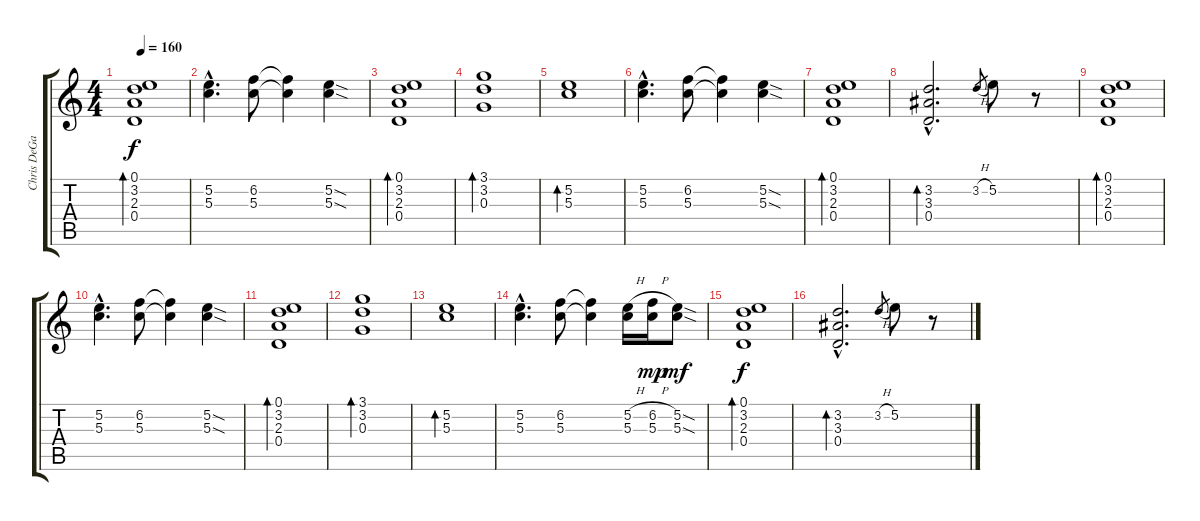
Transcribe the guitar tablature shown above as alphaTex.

\track ("Chris DeGarmo" "Chris DeGa") {instrument distortionguitar}
\staff {score tabs}
\tuning (E4 B3 G3 D3 A2 E2) {hide}
\ts (4 4)
\tempo 160
\clef g2
\ks c
(0.1 3.2 2.3 0.4).1{bd 120 dy f} |
(5.2{hac} 5.3{hac}).4{d} (6.2 5.3).8 (6.2{t} 5.3{t}).4 (5.2{sod} 5.3{sod}).4 |
(0.1 3.2 2.3 0.4).1{bd 120} |
(3.1 3.2 0.3).1{bd 120} |
(5.2 5.3).1{bd 120} |
(5.2{hac} 5.3{hac}).4{d} (6.2 5.3).8 (6.2{t} 5.3{t}).4 (5.2{sod} 5.3{sod}).4 |
(0.1 3.2 2.3 0.4).1{bd 120} |
(3.2{hac} 3.3{hac} 0.4{hac}).2{d bd 120} 3.2{h}.8{gr} 5.2.8 r.8 |
(0.1 3.2 2.3 0.4).1{bd 120} |
(5.2{hac} 5.3{hac}).4{d} (6.2 5.3).8 (6.2{t} 5.3{t}).4 (5.2{sod} 5.3{sod}).4 |
(0.1 3.2 2.3 0.4).1{bd 120} |
(3.1 3.2 0.3).1{bd 120} |
(5.2 5.3).1{bd 120} |
(5.2{hac} 5.3{hac}).4{d} (6.2 5.3).8 (6.2{t} 5.3{t}).4 (5.2{h} 5.3).16 (6.2{h} 5.3).16{dy mp} (5.2{sod} 5.3{sod}).8{dy mf} |
(0.1 3.2 2.3 0.4).1{bd 120 dy f} |
(3.2{hac} 3.3{hac} 0.4{hac}).2{d bd 120} 3.2{h}.8{gr} 5.2.8 r.8
